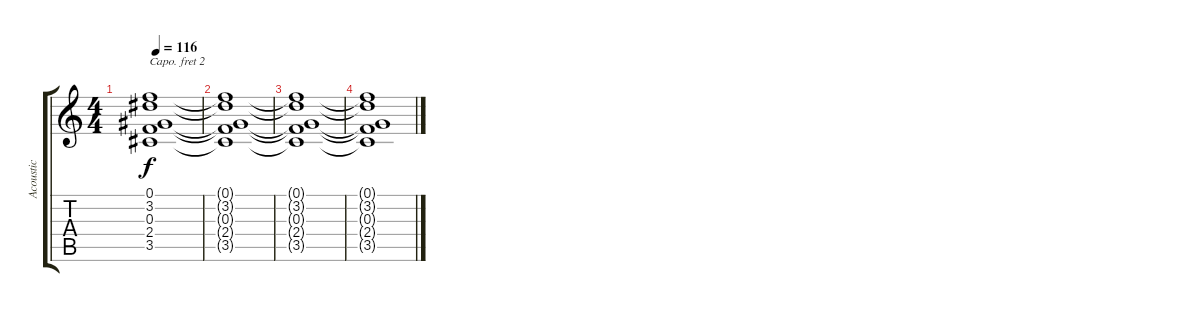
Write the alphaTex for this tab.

\track ("Acoustic" "Acoustic") {instrument acousticguitarsteel}
\staff {score tabs}
\capo 2
\tuning (Eb4 Bb3 Gb3 Db3 Ab2 Eb2) {hide}
\ts (4 4)
\tempo 116
\clef g2
\ks c
(0.1{t} 3.2{t} 0.3{t} 2.4{t} 3.5{t}).1{dy f} |
(0.1{t} 3.2{t} 0.3{t} 2.4{t} 3.5{t}).1 |
(0.1{t} 3.2{t} 0.3{t} 2.4{t} 3.5{t}).1 |
(0.1{t} 3.2{t} 0.3{t} 2.4{t} 3.5{t}).1
